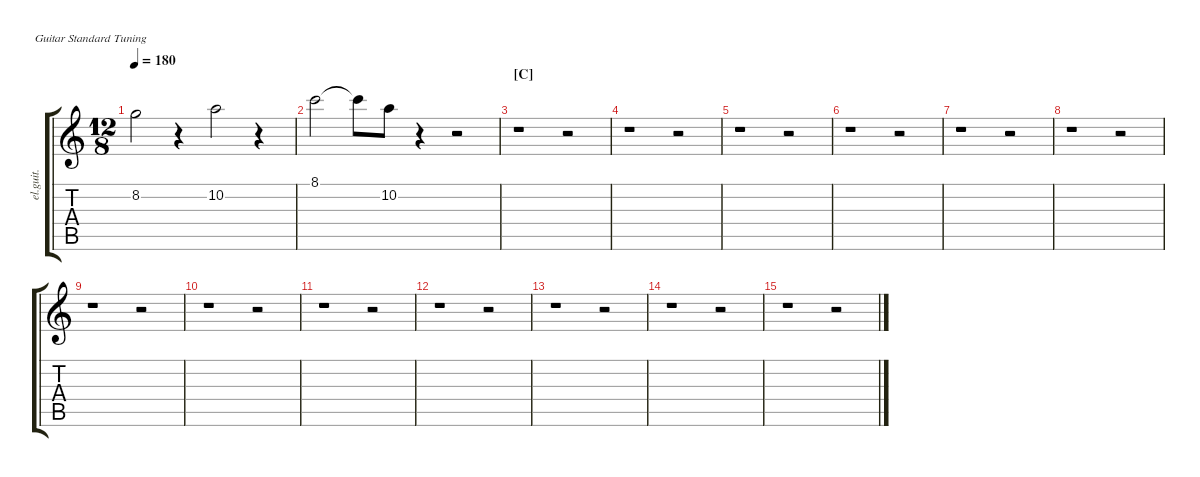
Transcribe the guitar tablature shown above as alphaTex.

\defaultSystemsLayout 2
\hideDynamics
\track ("Harmony Guitar" "el.guit.") {defaultSystemsLayout 2 instrument electricguitarclean}
\staff {score tabs}
\tuning (E4 B3 G3 D3 A2 E2)
\ts (12 8)
\tempo 180
\clef g2
\ks c
8.2.2{dy mf beam Down} r.4{beam Down} 10.2.2{beam Down} r.4{beam Down} |
8.1.2{beam Down} 8.1{t}.8{beam Down} 10.2.8{beam Down} r.4{beam Down} r.2{beam Down} |
\section ("C" "")
r.1{beam Down} r.2{beam Down} |
r.1{beam Down} r.2{beam Down} |
r.1{beam Down} r.2{beam Down} |
r.1{beam Down} r.2{beam Down} |
r.1{beam Down} r.2{beam Down} |
r.1{beam Down} r.2{beam Down} |
r.1{beam Down} r.2{beam Down} |
r.1{beam Down} r.2{beam Down} |
r.1{beam Down} r.2{beam Down} |
r.1{beam Down} r.2{beam Down} |
r.1{beam Down} r.2{beam Down} |
r.1{beam Down} r.2{beam Down} |
r.1{beam Down} r.2{beam Down}
